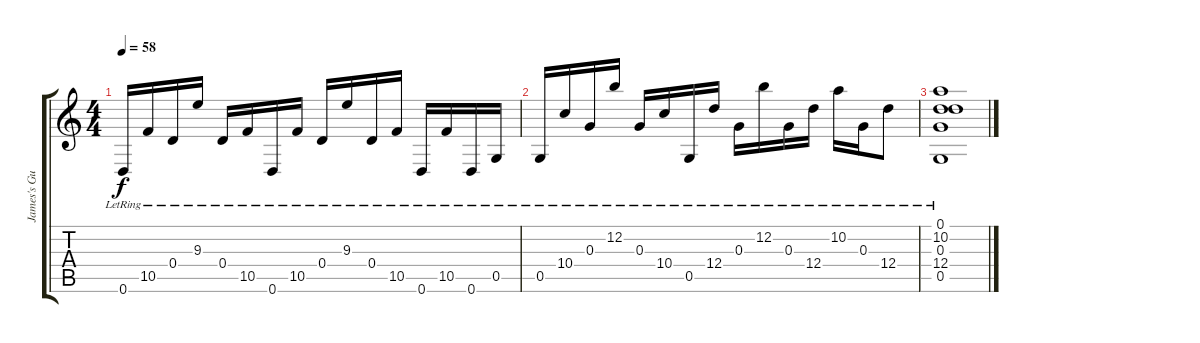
\track ("James's Guitar" "James's Gu") {instrument acousticguitarsteel}
\staff {score tabs}
\tuning (D4 B3 G3 D3 G2 D2) {hide}
\ts (4 4)
\tempo 58
\clef g2
\ks c
0.6{lr}.16{dy f} 10.5{lr}.16 0.4{lr}.16 9.3{lr}.16 0.4{lr}.16 10.5{lr}.16 0.6{lr}.16 10.5{lr}.16 0.4{lr}.16 9.3{lr}.16 0.4{lr}.16 10.5{lr}.16 0.6{lr}.16 10.5{lr}.16 0.6{lr}.16 0.5{lr}.16 |
0.5{lr}.16 10.4{lr}.16 0.3{lr}.16 12.2{lr}.16 0.3{lr}.16 10.4{lr}.16 0.5{lr}.16 12.4{lr}.16 0.3{lr}.16 12.2{lr}.16 0.3{lr}.16 12.4{lr}.16 10.2{lr}.16 0.3{lr}.16 12.4{lr}.8 |
(0.1{lr} 10.2{lr} 0.3{lr} 12.4{lr} 0.5{lr}).1
